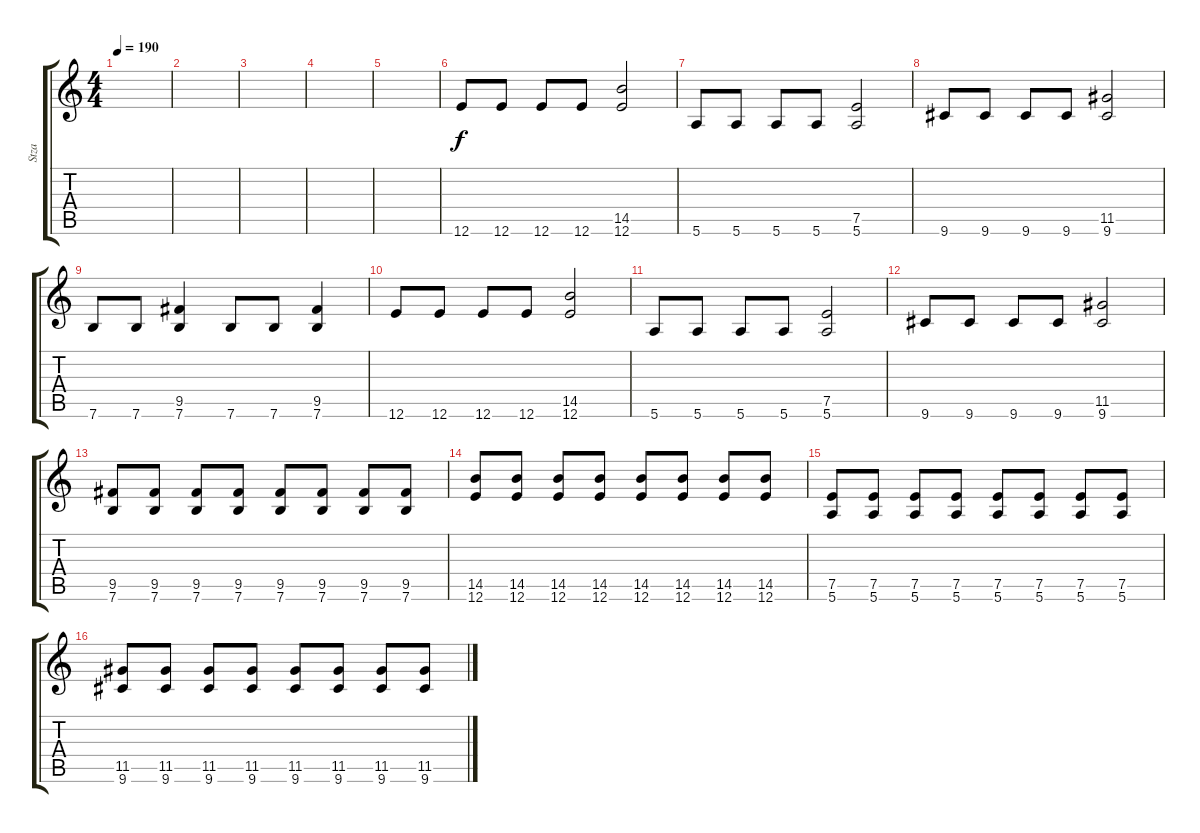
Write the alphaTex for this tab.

\track ("Stza" "Stza") {instrument distortionguitar}
\staff {score tabs}
\tuning (E4 B3 G3 D3 A2 E2) {hide}
\ts (4 4)
\tempo 190
\clef g2
\ks c
|
|
|
|
|
12.6.8{volume 11} 12.6.8 12.6.8 12.6.8 (14.5 12.6).2 |
5.6.8 5.6.8 5.6.8 5.6.8 (7.5 5.6).2 |
9.6.8 9.6.8 9.6.8 9.6.8 (11.5 9.6).2 |
7.6.8 7.6.8 (9.5 7.6).4 7.6.8 7.6.8 (9.5 7.6).4 |
12.6.8 12.6.8 12.6.8 12.6.8 (14.5 12.6).2 |
5.6.8 5.6.8 5.6.8 5.6.8 (7.5 5.6).2 |
9.6.8 9.6.8 9.6.8 9.6.8 (11.5 9.6).2 |
(9.5 7.6).8{volume 11} (9.5 7.6).8 (9.5 7.6).8 (9.5 7.6).8 (9.5 7.6).8 (9.5 7.6).8 (9.5 7.6).8 (9.5 7.6).8 |
(14.5 12.6).8 (14.5 12.6).8 (14.5 12.6).8 (14.5 12.6).8 (14.5 12.6).8 (14.5 12.6).8 (14.5 12.6).8 (14.5 12.6).8 |
(7.5 5.6).8 (7.5 5.6).8 (7.5 5.6).8 (7.5 5.6).8 (7.5 5.6).8 (7.5 5.6).8 (7.5 5.6).8 (7.5 5.6).8 |
(11.5 9.6).8 (11.5 9.6).8 (11.5 9.6).8 (11.5 9.6).8 (11.5 9.6).8 (11.5 9.6).8 (11.5 9.6).8 (11.5 9.6).8
